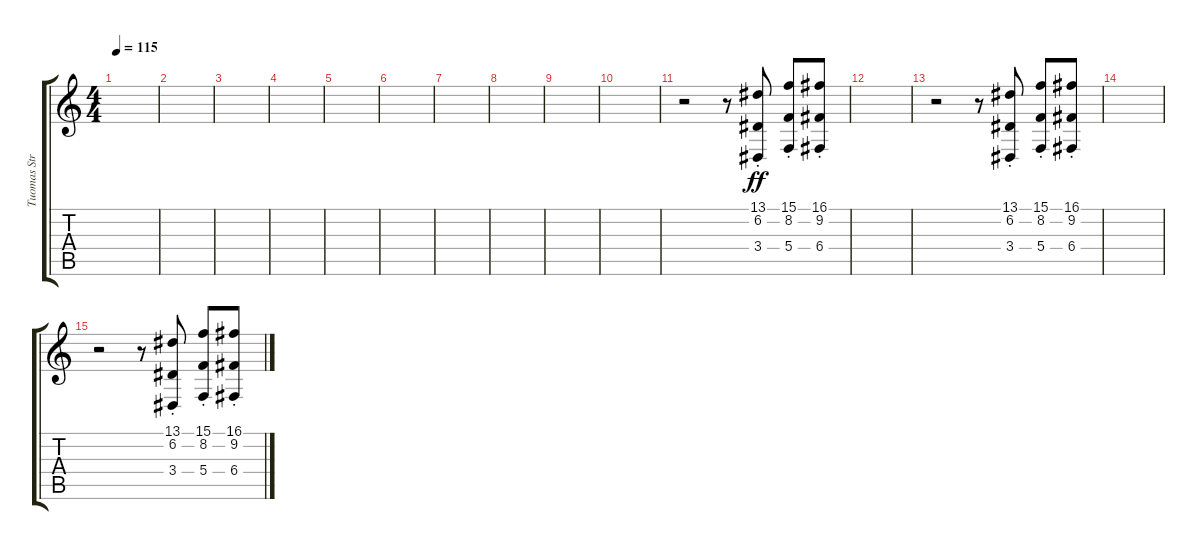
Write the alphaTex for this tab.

\track ("Tuomas Strings" "Tuomas Str") {instrument synthstrings2}
\staff {score tabs}
\tuning (D4 A3 F3 C3 G2 D2) {hide}
\ts (4 4)
\tempo 115
\clef g2
\ks c
|
|
|
|
|
|
|
|
|
|
r.2{volume 16 instrument synthstrings2} r.8 (13.1{st} 6.2{st} 3.4{st}).8{dy ff} (15.1{st} 8.2{st} 5.4{st}).8 (16.1{st} 9.2{st} 6.4{st}).8 |
|
r.2 r.8 (13.1{st} 6.2{st} 3.4{st}).8 (15.1{st} 8.2{st} 5.4{st}).8 (16.1{st} 9.2{st} 6.4{st}).8 |
|
r.2 r.8 (13.1{st} 6.2{st} 3.4{st}).8 (15.1{st} 8.2{st} 5.4{st}).8 (16.1{st} 9.2{st} 6.4{st}).8
